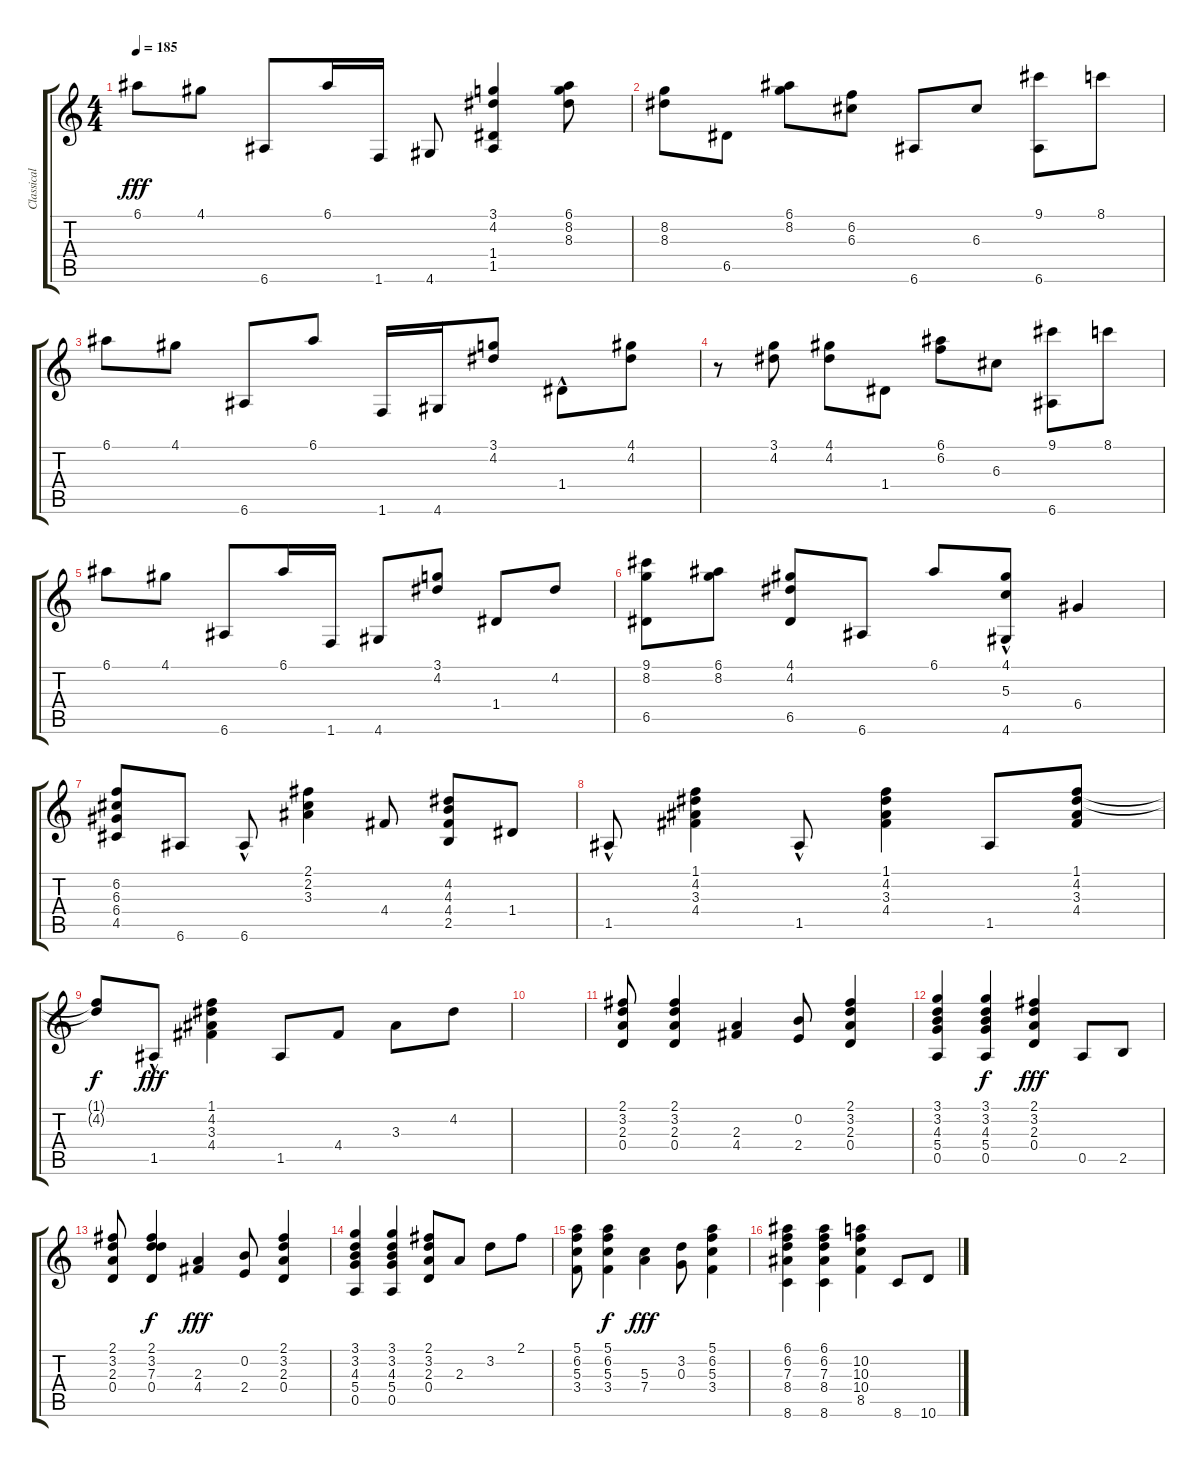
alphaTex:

\track ("Classical Gas" "Classical ") {instrument acousticguitarnylon}
\staff {score tabs}
\tuning (E4 B3 G3 D3 A2 E2) {hide}
\ts (4 4)
\tempo 185
\clef g2
\ks c
6.1.8{dy fff} 4.1.8 6.6.8 6.1.16 1.6.16 4.6.8 (3.1 4.2 1.4 1.5).4 (6.1 8.2 8.3).8 |
(8.2 8.3).8 6.5.8 (6.1 8.2).8 (6.2 6.3).8 6.6.8 6.3.8 (9.1 6.6).8 8.1.8 |
6.1.8 4.1.8 6.6.8 6.1.8 1.6.16 4.6.16 (3.1 4.2).8 1.4{hac}.8 (4.1 4.2).8 |
r.8 (3.1 4.2).8 (4.1 4.2).8 1.4.8 (6.1 6.2).8 6.3.8 (9.1 6.6).8 8.1.8 |
6.1.8 4.1.8 6.6.8 6.1.16 1.6.16 4.6.8 (3.1 4.2).8 1.4.8 4.2.8 |
(9.1 8.2 6.5).8 (6.1 8.2).8 (4.1 4.2 6.5).8 6.6.8 6.1.8 (4.1{hac} 5.3{hac} 4.6{hac}).8 6.4.4 |
(6.2 6.3 6.4 4.5).8 6.6.8 6.6{hac}.8 (2.1 2.2 3.3).4 4.4.8 (4.2 4.3 4.4 2.5).8 1.4.8 |
1.5{hac}.8 (1.1 4.2 3.3 4.4).4 1.5{hac}.8 (1.1 4.2 3.3 4.4).4 1.5.8 (1.1 4.2 3.3 4.4).8 |
(1.1{t} 4.2{t}).8{dy f} 1.5{hac}.8{dy fff} (1.1 4.2 3.3 4.4).4 1.5.8 4.4.8 3.3.8 4.2.8 |
|
(2.1 3.2 2.3 0.4).8 (2.1 3.2 2.3 0.4).4 (2.3 4.4).4 (0.2 2.4).8 (2.1 3.2 2.3 0.4).4 |
(3.1 3.2 4.3 5.4 0.5).4 (3.1 3.2 4.3 5.4 0.5).4{dy f} (2.1 3.2 2.3 0.4).4{dy fff} 0.5.8 2.5.8 |
(2.1 3.2 2.3 0.4).8 (2.1 3.2 7.3 0.4).4{dy f} (2.3 4.4).4{dy fff} (0.2 2.4).8 (2.1 3.2 2.3 0.4).4 |
(3.1 3.2 4.3 5.4 0.5).4 (3.1 3.2 4.3 5.4 0.5).4 (2.1 3.2 2.3 0.4).8 2.3.8 3.2.8 2.1.8 |
(5.1 6.2 5.3 3.4).8 (5.1 6.2 5.3 3.4).4{dy f} (5.3 7.4).4{dy fff} (3.2 0.3).8 (5.1 6.2 5.3 3.4).4 |
(6.1 6.2 7.3 8.4 8.6).4 (6.1 6.2 7.3 8.4 8.6).4 (10.2 10.3 10.4 8.5).4 8.6.8 10.6.8
